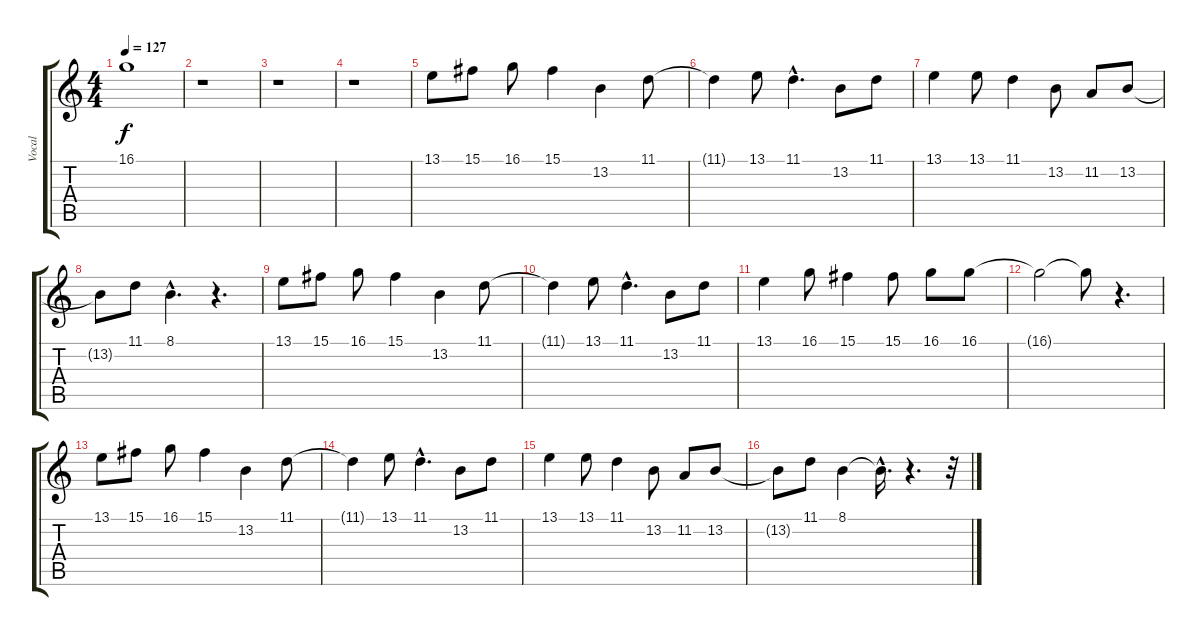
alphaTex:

\track ("Vocal" "Vocal") {instrument lead1square}
\staff {score tabs}
\tuning (Eb4 Bb3 Gb3 Db3 Ab2 Eb2) {hide}
\ts (4 4)
\tempo 127
\clef g2
\ks c
16.1{t}.1{dy f} |
r.1 |
r.1 |
r.1 |
13.1.8 15.1.8 16.1.8 15.1.4 13.2.4 11.1.8 |
11.1{t}.4 13.1.8 11.1{hac}.4{d} 13.2.8 11.1.8 |
13.1.4 13.1.8 11.1.4 13.2.8 11.2.8 13.2.8 |
13.2{t}.8 11.1.8 8.1{hac}.4{d} r.4{d} |
13.1.8 15.1.8 16.1.8 15.1.4 13.2.4 11.1.8 |
11.1{t}.4 13.1.8 11.1{hac}.4{d} 13.2.8 11.1.8 |
13.1.4 16.1.8 15.1.4 15.1.8 16.1.8 16.1.8 |
16.1{t}.2 16.1{t}.8 r.4{d} |
13.1.8 15.1.8 16.1.8 15.1.4 13.2.4 11.1.8 |
11.1{t}.4 13.1.8 11.1{hac}.4{d} 13.2.8 11.1.8 |
13.1.4 13.1.8 11.1.4 13.2.8 11.2.8 13.2.8 |
13.2{t}.8 11.1.8 8.1.4 8.1{hac t}.16{d} r.4{d} r.32
